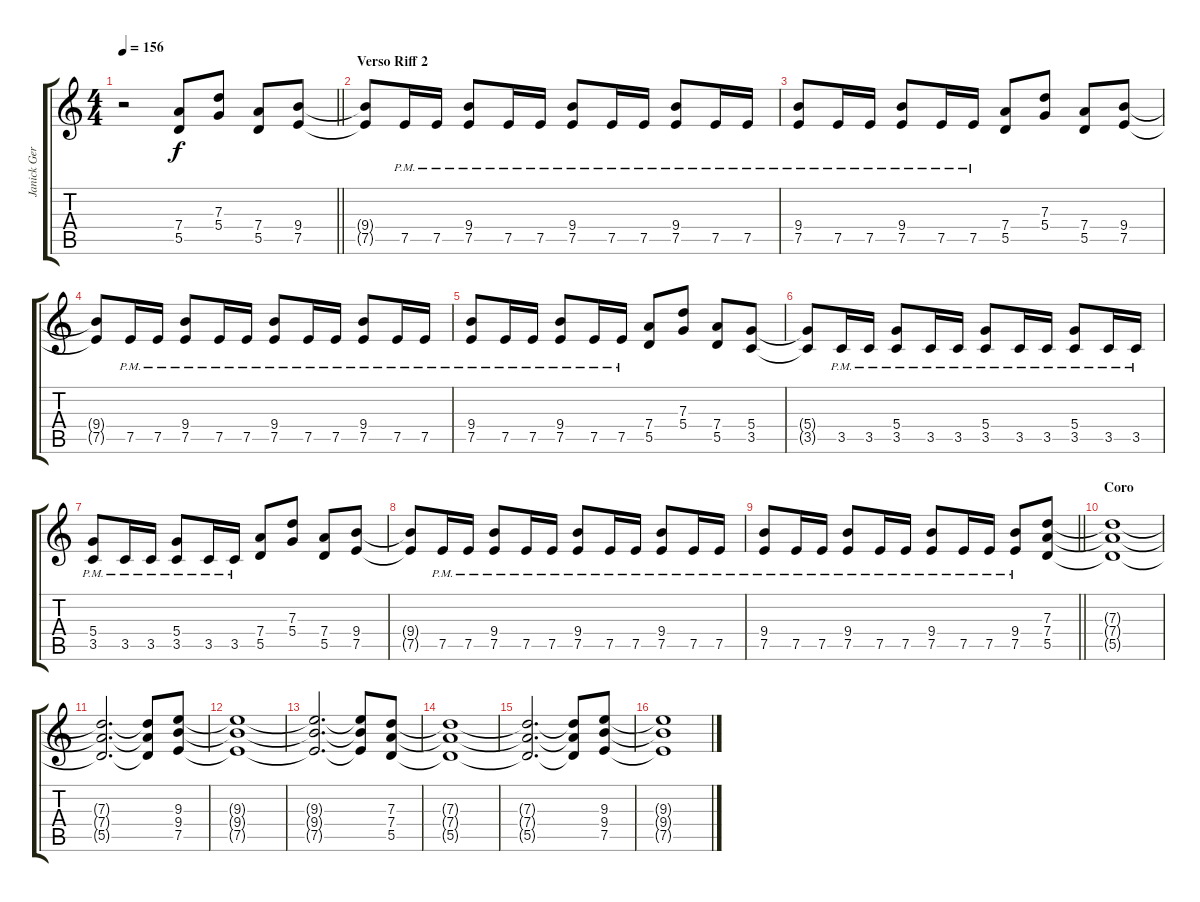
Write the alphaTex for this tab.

\track ("Janick Gers" "Janick Ger") {instrument distortionguitar}
\staff {score tabs}
\tuning (E4 B3 G3 D3 A2 E2) {hide}
\ts (4 4)
\tempo 156
\clef g2
\barLineRight lightlight
\ks c
r.2{dy f} (7.4 5.5).8 (7.3 5.4).8 (7.4 5.5).8 (9.4 7.5).8 |
\section ("" "Verso Riff 2")
(9.4{t} 7.5{t}).8 7.5{pm}.16 7.5{pm}.16 (9.4{pm} 7.5{pm}).8 7.5{pm}.16 7.5{pm}.16 (9.4{pm} 7.5{pm}).8 7.5{pm}.16 7.5{pm}.16 (9.4{pm} 7.5{pm}).8 7.5{pm}.16 7.5{pm}.16 |
(9.4{pm} 7.5{pm}).8 7.5{pm}.16 7.5{pm}.16 (9.4{pm} 7.5{pm}).8 7.5{pm}.16 7.5{pm}.16 (7.4 5.5).8 (7.3 5.4).8 (7.4 5.5).8 (9.4 7.5).8 |
(9.4{t} 7.5{t}).8 7.5{pm}.16 7.5{pm}.16 (9.4{pm} 7.5{pm}).8 7.5{pm}.16 7.5{pm}.16 (9.4{pm} 7.5{pm}).8 7.5{pm}.16 7.5{pm}.16 (9.4{pm} 7.5{pm}).8 7.5{pm}.16 7.5{pm}.16 |
(9.4{pm} 7.5{pm}).8 7.5{pm}.16 7.5{pm}.16 (9.4{pm} 7.5{pm}).8 7.5{pm}.16 7.5{pm}.16 (7.4 5.5).8 (7.3 5.4).8 (7.4 5.5).8 (5.4 3.5).8 |
(5.4{t} 3.5{t}).8 3.5{pm}.16 3.5{pm}.16 (5.4{pm} 3.5{pm}).8 3.5{pm}.16 3.5{pm}.16 (5.4{pm} 3.5{pm}).8 3.5{pm}.16 3.5{pm}.16 (5.4{pm} 3.5{pm}).8 3.5{pm}.16 3.5{pm}.16 |
(5.4{pm} 3.5{pm}).8 3.5{pm}.16 3.5{pm}.16 (5.4{pm} 3.5{pm}).8 3.5{pm}.16 3.5{pm}.16 (7.4 5.5).8 (7.3 5.4).8 (7.4 5.5).8 (9.4 7.5).8 |
(9.4{t} 7.5{t}).8 7.5{pm}.16 7.5{pm}.16 (9.4{pm} 7.5{pm}).8 7.5{pm}.16 7.5{pm}.16 (9.4{pm} 7.5{pm}).8 7.5{pm}.16 7.5{pm}.16 (9.4{pm} 7.5{pm}).8 7.5{pm}.16 7.5{pm}.16 |
\barLineRight lightlight
(9.4{pm} 7.5{pm}).8 7.5{pm}.16 7.5{pm}.16 (9.4{pm} 7.5{pm}).8 7.5{pm}.16 7.5{pm}.16 (9.4{pm} 7.5{pm}).8 7.5{pm}.16 7.5{pm}.16 (9.4{pm} 7.5{pm}).8 (7.3 7.4 5.5).8 |
\section ("" "Coro")
(7.3{t} 7.4{t} 5.5{t}).1 |
(7.3{t} 7.4{t} 5.5{t}).2{d} (7.3{t} 7.4{t} 5.5{t}).8 (9.3 9.4 7.5).8 |
(9.3{t} 9.4{t} 7.5{t}).1 |
(9.3{t} 9.4{t} 7.5{t}).2{d} (9.3{t} 9.4{t} 7.5{t}).8 (7.3 7.4 5.5).8 |
(7.3{t} 7.4{t} 5.5{t}).1 |
(7.3{t} 7.4{t} 5.5{t}).2{d} (7.3{t} 7.4{t} 5.5{t}).8 (9.3 9.4 7.5).8 |
(9.3{t} 9.4{t} 7.5{t}).1
